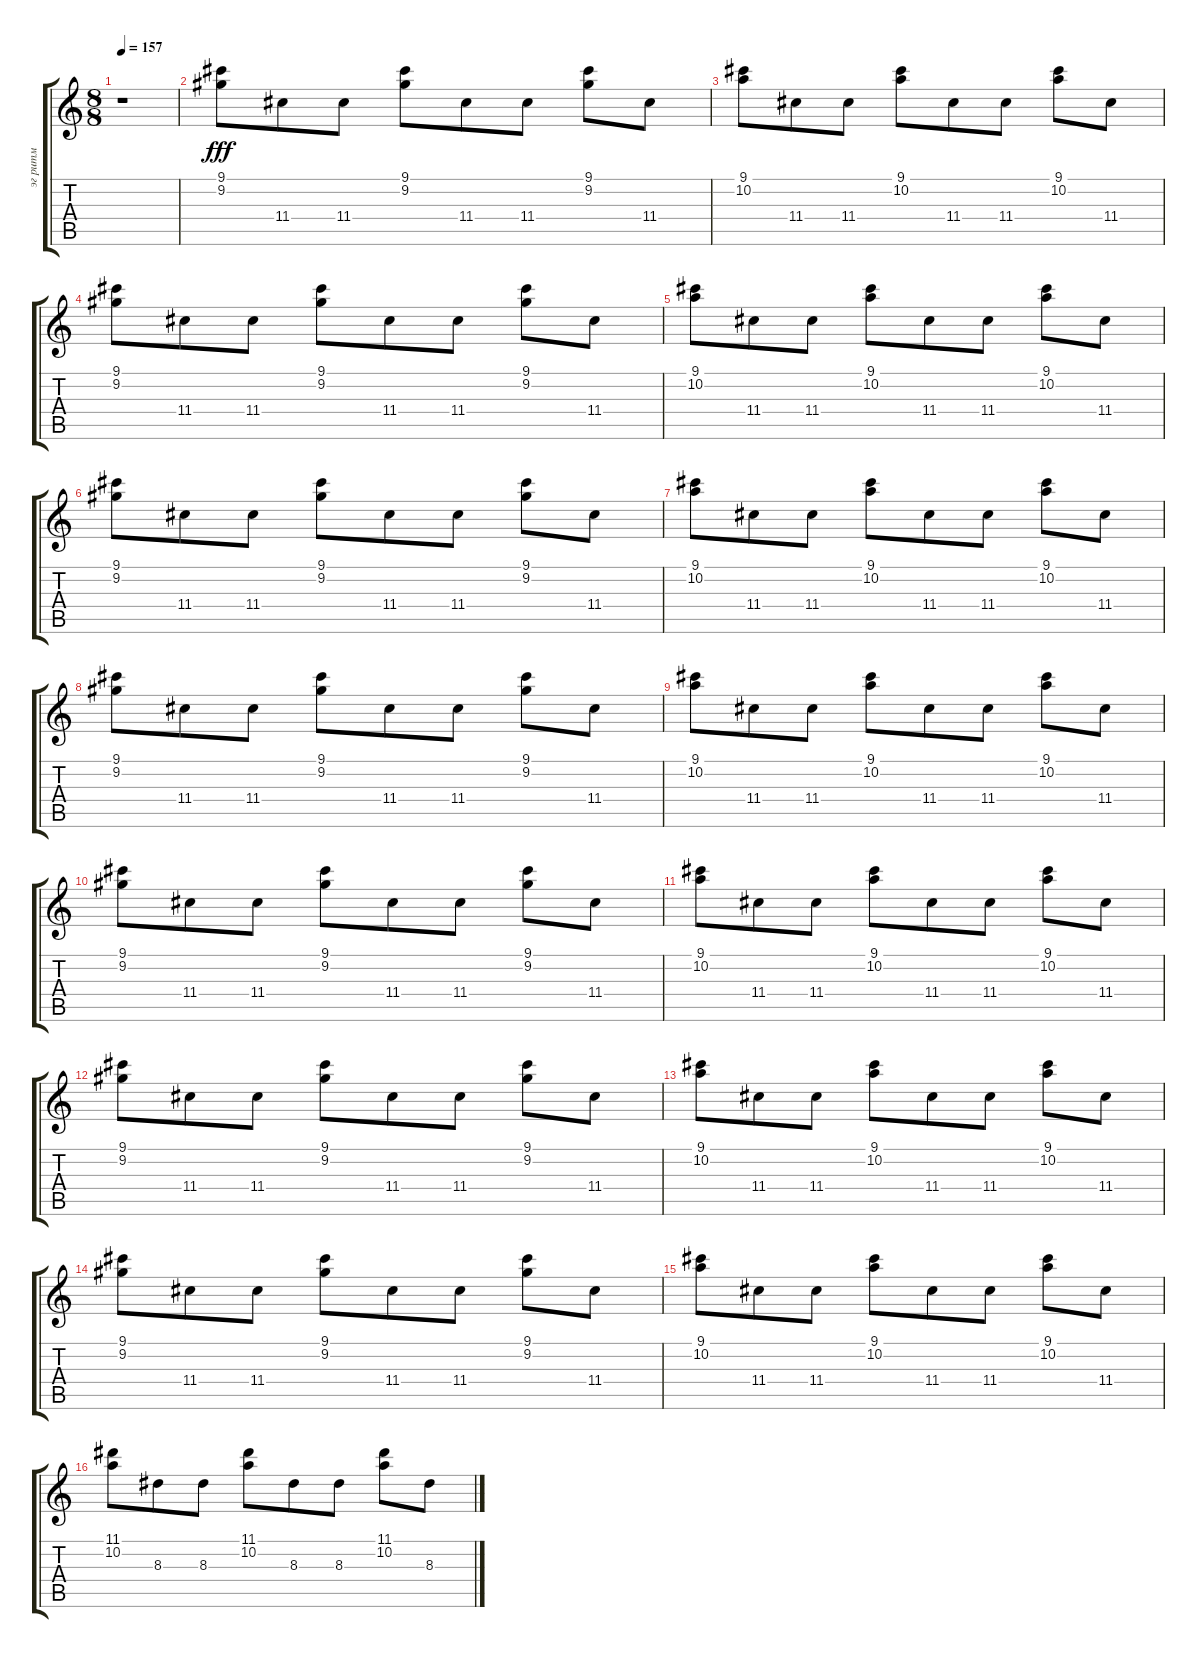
\track ("эг ритм" "эг ритм") {instrument distortionguitar}
\staff {score tabs}
\tuning (E4 B3 G3 D3 A2 E2) {hide}
\ts (8 8)
\tempo 157
\clef g2
\ks c
r.1{dy fff instrument distortionguitar} |
(9.1 9.2).8 11.4.8 11.4.8 (9.1 9.2).8 11.4.8 11.4.8 (9.1 9.2).8 11.4.8 |
(9.1 10.2).8 11.4.8 11.4.8 (9.1 10.2).8 11.4.8 11.4.8 (9.1 10.2).8 11.4.8 |
(9.1 9.2).8 11.4.8 11.4.8 (9.1 9.2).8 11.4.8 11.4.8 (9.1 9.2).8 11.4.8 |
(9.1 10.2).8 11.4.8 11.4.8 (9.1 10.2).8 11.4.8 11.4.8 (9.1 10.2).8 11.4.8 |
(9.1 9.2).8 11.4.8 11.4.8 (9.1 9.2).8 11.4.8 11.4.8 (9.1 9.2).8 11.4.8 |
(9.1 10.2).8 11.4.8 11.4.8 (9.1 10.2).8 11.4.8 11.4.8 (9.1 10.2).8 11.4.8 |
(9.1 9.2).8 11.4.8 11.4.8 (9.1 9.2).8 11.4.8 11.4.8 (9.1 9.2).8 11.4.8 |
(9.1 10.2).8 11.4.8 11.4.8 (9.1 10.2).8 11.4.8 11.4.8 (9.1 10.2).8 11.4.8 |
(9.1 9.2).8 11.4.8 11.4.8 (9.1 9.2).8 11.4.8 11.4.8 (9.1 9.2).8 11.4.8 |
(9.1 10.2).8 11.4.8 11.4.8 (9.1 10.2).8 11.4.8 11.4.8 (9.1 10.2).8 11.4.8 |
(9.1 9.2).8 11.4.8 11.4.8 (9.1 9.2).8 11.4.8 11.4.8 (9.1 9.2).8 11.4.8 |
(9.1 10.2).8 11.4.8 11.4.8 (9.1 10.2).8 11.4.8 11.4.8 (9.1 10.2).8 11.4.8 |
(9.1 9.2).8 11.4.8 11.4.8 (9.1 9.2).8 11.4.8 11.4.8 (9.1 9.2).8 11.4.8 |
(9.1 10.2).8 11.4.8 11.4.8 (9.1 10.2).8 11.4.8 11.4.8 (9.1 10.2).8 11.4.8 |
(11.1 10.2).8 8.3.8 8.3.8 (11.1 10.2).8 8.3.8 8.3.8 (11.1 10.2).8 8.3.8
